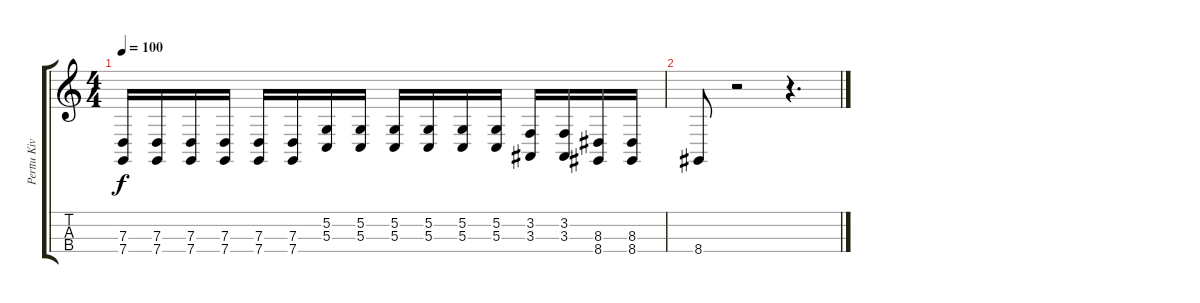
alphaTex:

\track ("Perttu Kivilaakso" "Perttu Kiv") {instrument cello}
\staff {score tabs}
\tuning (G3 D3 G2 C2) {hide}
\ts (4 4)
\tempo 100
\clef g2
\ks c
(7.3 7.4).16{dy f} (7.3 7.4).16 (7.3 7.4).16 (7.3 7.4).16 (7.3 7.4).16 (7.3 7.4).16 (5.2 5.3).16 (5.2 5.3).16 (5.2 5.3).16 (5.2 5.3).16 (5.2 5.3).16 (5.2 5.3).16 (3.2 3.3).16 (3.2 3.3).16 (8.3 8.4).16 (8.3 8.4).16 |
8.4.8 r.2 r.4{d}
